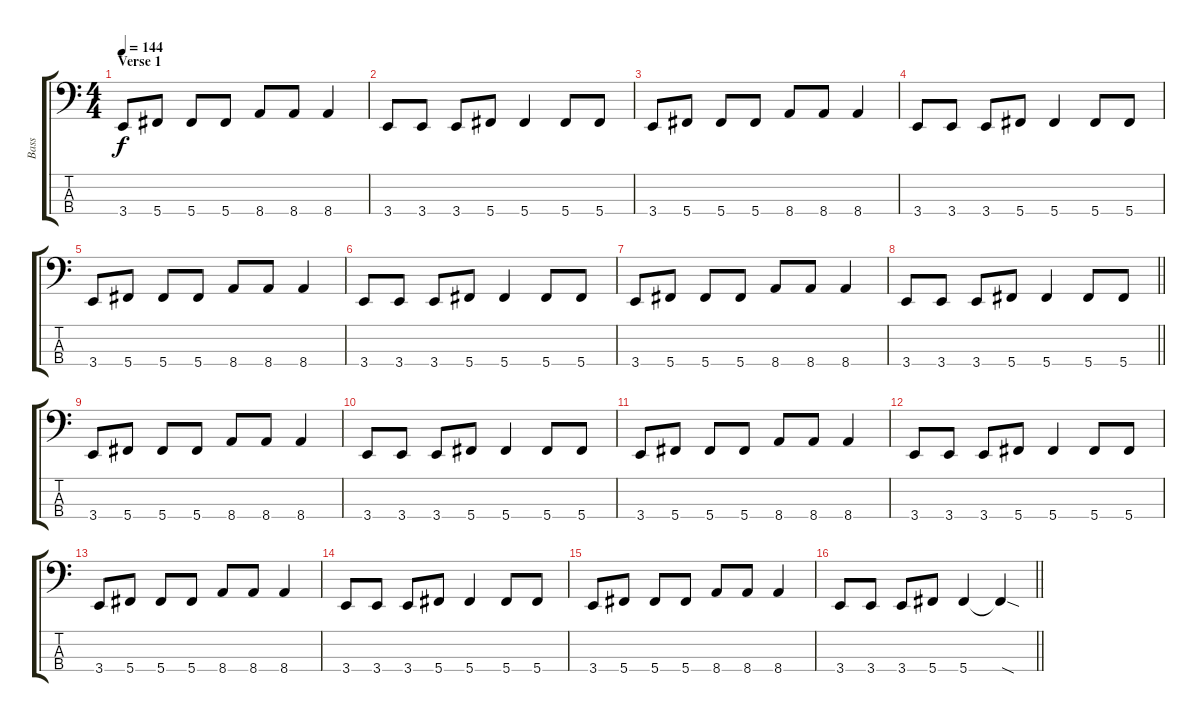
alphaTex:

\track ("Bass" "Bass") {instrument electricbassfinger}
\staff {score tabs}
\tuning (Gb2 Db2 Ab1 Db1) {hide}
\ts (4 4)
\section ("" "Verse 1")
\tempo 144
\clef f4
\ks c
3.4.8{dy f} 5.4.8 5.4.8 5.4.8 8.4.8 8.4.8 8.4.4 |
3.4.8 3.4.8 3.4.8 5.4.8 5.4.4 5.4.8 5.4.8 |
3.4.8 5.4.8 5.4.8 5.4.8 8.4.8 8.4.8 8.4.4 |
3.4.8 3.4.8 3.4.8 5.4.8 5.4.4 5.4.8 5.4.8 |
3.4.8 5.4.8 5.4.8 5.4.8 8.4.8 8.4.8 8.4.4 |
3.4.8 3.4.8 3.4.8 5.4.8 5.4.4 5.4.8 5.4.8 |
3.4.8 5.4.8 5.4.8 5.4.8 8.4.8 8.4.8 8.4.4 |
\barLineRight lightlight
3.4.8 3.4.8 3.4.8 5.4.8 5.4.4 5.4.8 5.4.8 |
\section ("" "")
3.4.8 5.4.8 5.4.8 5.4.8 8.4.8 8.4.8 8.4.4 |
3.4.8 3.4.8 3.4.8 5.4.8 5.4.4 5.4.8 5.4.8 |
3.4.8 5.4.8 5.4.8 5.4.8 8.4.8 8.4.8 8.4.4 |
3.4.8 3.4.8 3.4.8 5.4.8 5.4.4 5.4.8 5.4.8 |
3.4.8 5.4.8 5.4.8 5.4.8 8.4.8 8.4.8 8.4.4 |
3.4.8 3.4.8 3.4.8 5.4.8 5.4.4 5.4.8 5.4.8 |
3.4.8 5.4.8 5.4.8 5.4.8 8.4.8 8.4.8 8.4.4 |
\barLineRight lightlight
3.4.8 3.4.8 3.4.8 5.4.8 5.4.4 5.4{sod t}.4
